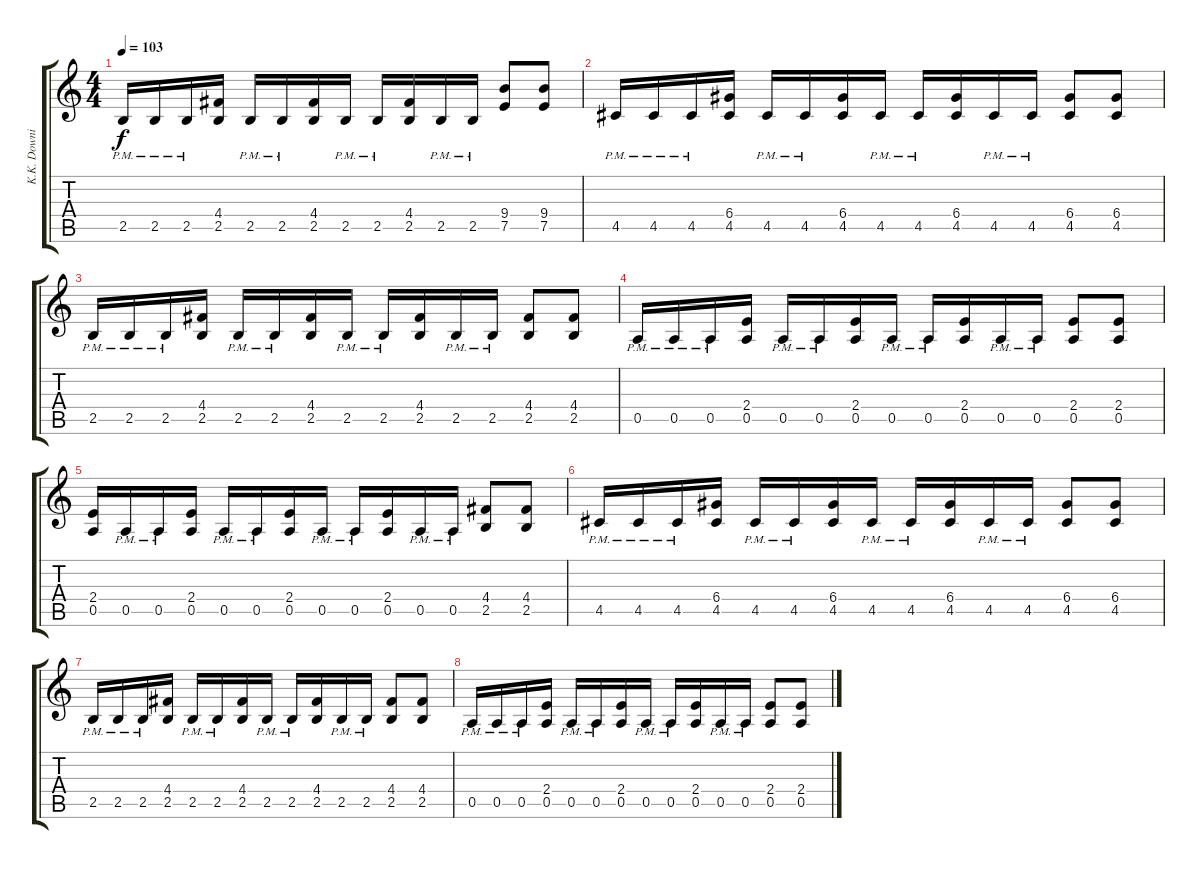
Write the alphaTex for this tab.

\track ("K.K. Downing" "K.K. Downi") {instrument distortionguitar}
\staff {score tabs}
\tuning (E4 B3 G3 D3 A2 E2) {hide}
\ts (4 4)
\tempo 103
\clef g2
\ks c
2.5{pm}.16{dy f} 2.5{pm}.16 2.5{pm}.16 (4.4 2.5).16 2.5{pm}.16 2.5{pm}.16 (4.4 2.5).16 2.5{pm}.16 2.5{pm}.16 (4.4 2.5).16 2.5{pm}.16 2.5{pm}.16 (9.4 7.5).8 (9.4 7.5).8 |
4.5{pm}.16 4.5{pm}.16 4.5{pm}.16 (6.4 4.5).16 4.5{pm}.16 4.5{pm}.16 (6.4 4.5).16 4.5{pm}.16 4.5{pm}.16 (6.4 4.5).16 4.5{pm}.16 4.5{pm}.16 (6.4 4.5).8 (6.4 4.5).8 |
2.5{pm}.16 2.5{pm}.16 2.5{pm}.16 (4.4 2.5).16 2.5{pm}.16 2.5{pm}.16 (4.4 2.5).16 2.5{pm}.16 2.5{pm}.16 (4.4 2.5).16 2.5{pm}.16 2.5{pm}.16 (4.4 2.5).8 (4.4 2.5).8 |
0.5{pm}.16 0.5{pm}.16 0.5{pm}.16 (2.4 0.5).16 0.5{pm}.16 0.5{pm}.16 (2.4 0.5).16 0.5{pm}.16 0.5{pm}.16 (2.4 0.5).16 0.5{pm}.16 0.5{pm}.16 (2.4 0.5).8 (2.4 0.5).8 |
(2.4 0.5).16 0.5{pm}.16 0.5{pm}.16 (2.4 0.5).16 0.5{pm}.16 0.5{pm}.16 (2.4 0.5).16 0.5{pm}.16 0.5{pm}.16 (2.4 0.5).16 0.5{pm}.16 0.5{pm}.16 (4.4 2.5).8 (4.4 2.5).8 |
4.5{pm}.16 4.5{pm}.16 4.5{pm}.16 (6.4 4.5).16 4.5{pm}.16 4.5{pm}.16 (6.4 4.5).16 4.5{pm}.16 4.5{pm}.16 (6.4 4.5).16 4.5{pm}.16 4.5{pm}.16 (6.4 4.5).8 (6.4 4.5).8 |
2.5{pm}.16 2.5{pm}.16 2.5{pm}.16 (4.4 2.5).16 2.5{pm}.16 2.5{pm}.16 (4.4 2.5).16 2.5{pm}.16 2.5{pm}.16 (4.4 2.5).16 2.5{pm}.16 2.5{pm}.16 (4.4 2.5).8 (4.4 2.5).8 |
0.5{pm}.16 0.5{pm}.16 0.5{pm}.16 (2.4 0.5).16 0.5{pm}.16 0.5{pm}.16 (2.4 0.5).16 0.5{pm}.16 0.5{pm}.16 (2.4 0.5).16 0.5{pm}.16 0.5{pm}.16 (2.4 0.5).8 (2.4 0.5).8
